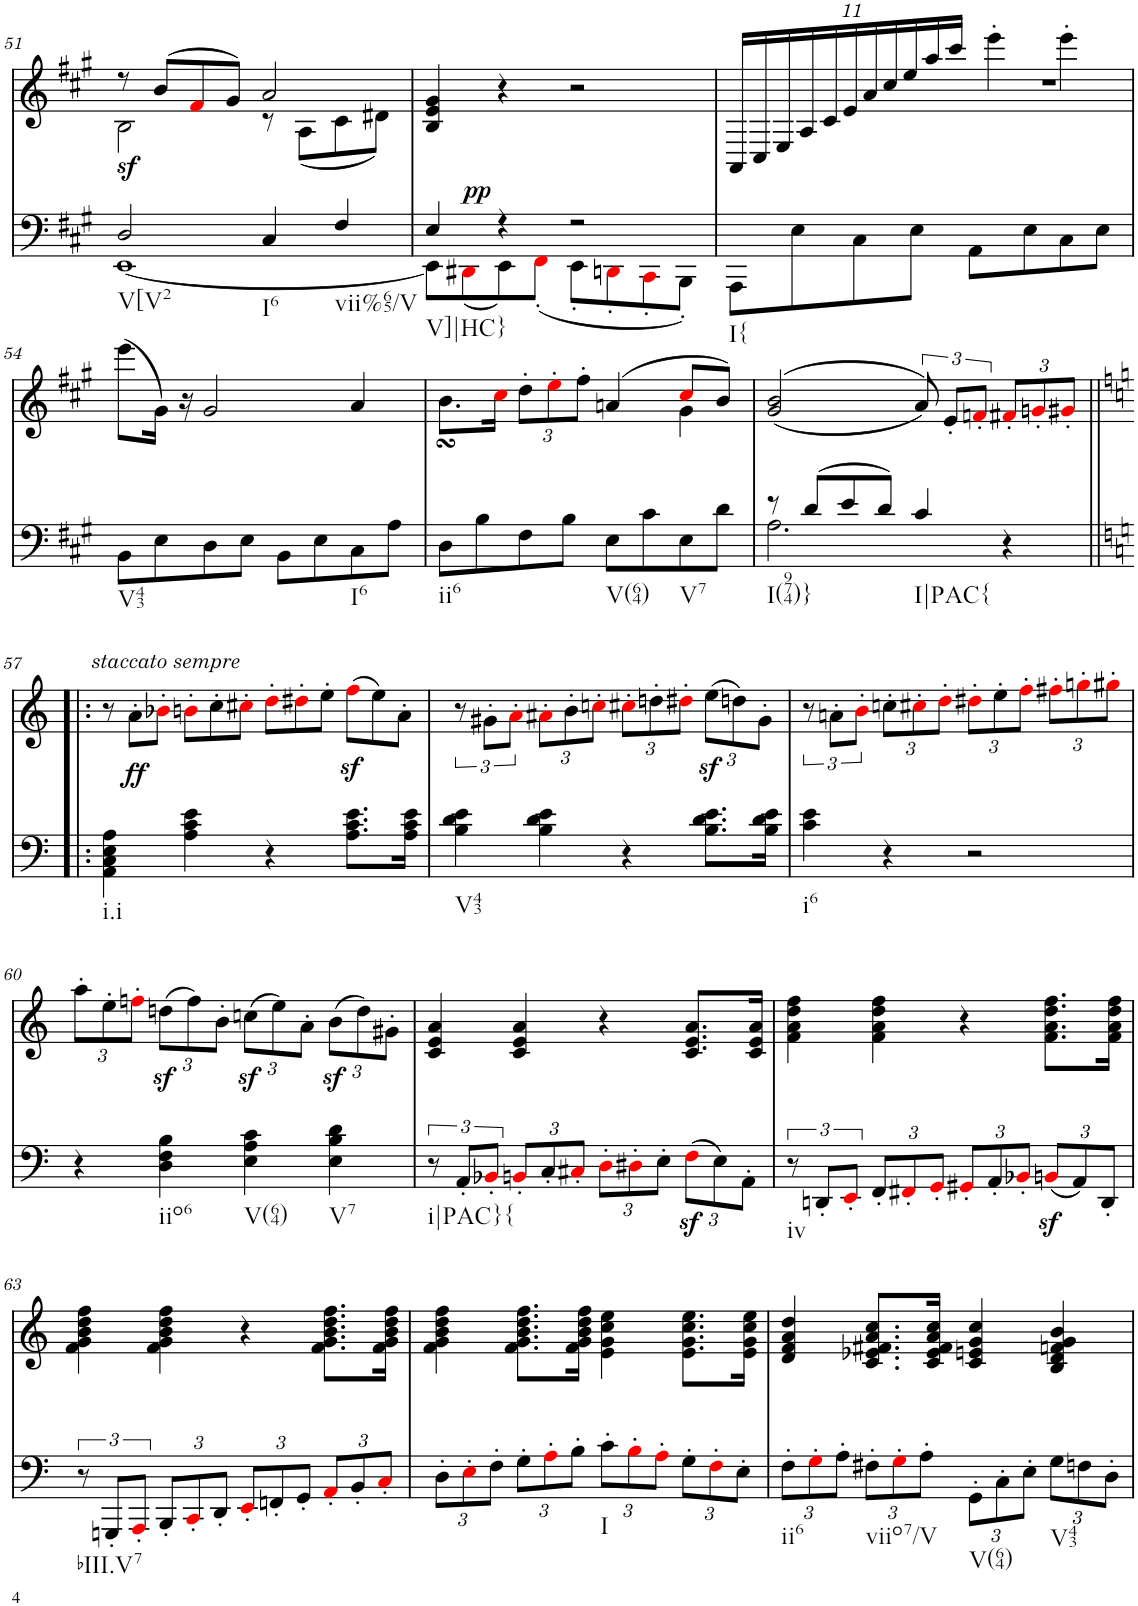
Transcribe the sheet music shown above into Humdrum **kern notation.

**kern	**dynam	**kern	**dynam
*part2	*part2	*part1	*part1
*staff2	*staff2	*staff1	*staff1
*I"piano	*	*I"piano	*
*I'Pno	*	*I'Pno	*
!!LO:PB:g=z
*clefF4	*	*clefG2	*
*k[f#c#g#]	*	*k[f#c#g#]	*
*A:	*	*A:	*
*M4/4	*	*M4/4	*
=51	=51	=51	=51
*^	*	*^	*
!	!	!LO:DY:a	!	!	!
2D/	[1EE	sf	8r	2B\	.
.	.	.	(8b/L	.	.
.	.	.	8f#i/	.	.
.	.	.	8g#/J)	.	.
4C#/	.	.	2a/	8r	.
.	.	.	.	(8A\L	.
4F#/	.	.	.	8c#\	.
.	.	.	.	8d#X\J)	.
*	*	*	*v	*v	*
=52	=52	=52	=52	=52
4E/	8EE\L]	.	4B/ 4e/ 4g#/	.
!	!	!LO:DY:a	!	!
.	(8DD#Xi\	pp	.	.
4r	8EE\)	.	4r	.
.	(<8FF#'i\J	.	.	.
2r	8EE'\L	.	2r	.
.	8DDn'i\	.	.	.
.	8CC#'i\	.	.	.
.	8BBB'\J)	.	.	.
*v	*v	*	*	*
=53	=53	=53	=53
*	*	*Xbrackettup	*
8AAA\L	.	22AA/LL	.
.	.	22C#/	.
.	.	4224ryy	.
.	.	22E/	.
8E\	.	.	.
.	.	22A/	.
.	.	22c#/	.
.	.	22e/	.
8C#\	.	.	.
.	.	22a/	.
.	.	22cc#/	.
.	.	22ee/	.
8E\J	.	.	.
.	.	22aa/	.
.	.	22ccc#/JJ	.
8AA\L	.	.	.
.	.	2r	.
8E\	.	.	.
8C#\	.	.	.
8E\J	.	.	.
10560%5281ryy	.	.	.
.	.	4eee'\	.
.	.	[7040%1759eee\	.
!!LO:LB:g=z
=54	=54	=54	=54
8BB\L	.	(8eee\L	.
8E\	.	2r	.
8D\	.	.	.
8E\J	.	.	.
8BB\L	.	.	.
8E\	.	7040eee'\]	.
.	.	16g#\Jk)	.
.	.	16r	.
8C#\	.	.	.
.	.	2g#/	.
8A\J	.	.	.
7040%3521ryy	.	.	.
.	.	4a/	.
=55	=55	=55	=55
*	*	*^	*
8D\L	.	2ryy	8.bsSSS\L	.
8B\	.	.	.	.
.	.	.	16cc#i\Jk	.
8F#\	.	.	12dd'>\L	.
.	.	.	12ee'>i\	.
8B\J	.	.	.	.
.	.	.	12ff#'>\J	.
8E\L	.	(4an/	4ryy	.
8c#\	.	.	.	.
8E\	.	8cc#i/L	4g#\	.
8d\J	.	8b/J)	.	.
*	*	*v	*v	*
=56	=56	=56	=56
*^	*	*	*
8r	2.A\	.	((>2g#/ 2b/	.
(8d/L	.	.	.	.
8e/	.	.	.	.
8d/J)	.	.	.	.
*	*	*	*brackettup	*
4c#/	.	.	12a/))	.
.	.	.	12e'/L	.
.	.	.	12fn'i/J	.
*	*	*	*Xbrackettup	*
4r	4ryy	.	12f#X'i/L	.
.	.	.	12gn'i/	.
.	.	.	12g#X'i/J	.
*v	*v	*	*	*
!!LO:LB:g=z
=57!|:	=57!|:	=57!|:	=57!|:
*k[]	*	*k[]	*
*a:	*	*a:	*
*	*	*brackettup	*
4AA\ 4C\ 4E\ 4A\	.	12r	.
!	!	!	!LO:DY:b
.	.	12a'\L	ff
!	!	!	!LO:DY:a
.	.	12b-X'i\J	other-dynamics
*	*	*Xbrackettup	*
4A\ 4c\ 4e\	.	12bn'i\L	.
.	.	12cc'\	.
.	.	12cc#X'i\J	.
4r	.	12dd'i\L	.
.	.	12dd#X'i\	.
.	.	12ee'\J	.
8.A\ 8.c\ 8.e\L	.	(12ffz<i\L	.
.	.	12ee\)	.
.	.	12a'\J	.
16A\ 16c\ 16e\Jk	.	.	.
=58	=58	=58	=58
*	*	*brackettup	*
4B\ 4d\ 4e\	.	12r	.
.	.	12g#X'\L	.
.	.	12a'i\J	.
*	*	*Xbrackettup	*
4B\ 4d\ 4e\	.	12a#X'i\L	.
.	.	12b'\	.
.	.	12ccn'i\J	.
4r	.	12cc#X'i\L	.
.	.	12ddn'\	.
.	.	12dd#X'i\J	.
8.B\ 8.d\ 8.e\L	.	(12eez<\L	.
.	.	12ddn\)	.
.	.	12g#'\J	.
16B\ 16d\ 16e\Jk	.	.	.
=59	=59	=59	=59
*	*	*brackettup	*
4c\ 4e\	.	12r	.
.	.	12an'\L	.
.	.	12b'i\J	.
*	*	*Xbrackettup	*
4r	.	12ccn'\L	.
.	.	12cc#X'i\	.
.	.	12dd'i\J	.
2r	.	12dd#X'i\L	.
.	.	12ee'\	.
.	.	12ff'i\J	.
.	.	12ff#X'i\L	.
.	.	12ggn'i\	.
.	.	12gg#X'i\J	.
!!LO:LB:g=z
=60	=60	=60	=60
4r	.	12aa'\L	.
.	.	12ee'\	.
.	.	12ffn'i\J	.
4D\ 4F\ 4B\	.	(12ddnz<\L	.
.	.	12ff\)	.
.	.	12b'\J	.
4E\ 4A\ 4c\	.	(12ccnz<\L	.
.	.	12ee\)	.
.	.	12a'\J	.
4E\ 4B\ 4d\	.	(12bz<\L	.
.	.	12dd\)	.
.	.	12g#X'\J	.
=61	=61	=61	=61
12r	.	4c/ 4e/ 4a/	.
12AA'/L	.	.	.
12BB-X'i/J	.	.	.
*Xbrackettup	*	*	*
12BBn'i/L	.	4c/ 4e/ 4a/	.
12C'/	.	.	.
12C#X'i/J	.	.	.
12D'i\L	.	4r	.
12D#X'i\	.	.	.
12E'\J	.	.	.
(12Fz<i\L	.	8.c/ 8.e/ 8.a/L	.
12E\)	.	.	.
12AA'\J	.	.	.
.	.	16c/ 16e/ 16a/Jk	.
=62	=62	=62	=62
*brackettup	*	*	*
12r	.	4f\ 4a\ 4dd\ 4ff\	.
12DDn'/L	.	.	.
12EE'i/J	.	.	.
*Xbrackettup	*	*	*
12FF'/L	.	4f\ 4a\ 4dd\ 4ff\	.
12FF#X'i/	.	.	.
12GG'i/J	.	.	.
12GG#X'i/L	.	4r	.
12AA'/	.	.	.
12BB-X'i/J	.	.	.
(12BBnz<i/L	.	8.f\ 8.a\ 8.dd\ 8.ff\L	.
12AA/)	.	.	.
12DD'/J	.	.	.
.	.	16f\ 16a\ 16dd\ 16ff\Jk	.
!!LO:LB:g=z
=63	=63	=63	=63
*brackettup	*	*	*
12r	.	4f\ 4g\ 4b\ 4dd\ 4ff\	.
12GGGn'/L	.	.	.
12AAA'i/J	.	.	.
*Xbrackettup	*	*	*
12BBB'/L	.	4f\ 4g\ 4b\ 4dd\ 4ff\	.
12CC'i/	.	.	.
12DD'/J	.	.	.
12EE'i/L	.	4r	.
12FFn'/	.	.	.
12GG'/J	.	.	.
12AA'i/L	.	8.f\ 8.g\ 8.b\ 8.dd\ 8.ff\L	.
12BB'/	.	.	.
12C'i/J	.	.	.
.	.	16f\ 16g\ 16b\ 16dd\ 16ff\Jk	.
=64	=64	=64	=64
12D'\L	.	4f\ 4g\ 4b\ 4dd\ 4ff\	.
12E'i\	.	.	.
12F'\J	.	.	.
12G'\L	.	8.f\ 8.g\ 8.b\ 8.dd\ 8.ff\L	.
12A'i\	.	.	.
12B'\J	.	.	.
.	.	16f\ 16g\ 16b\ 16dd\ 16ff\Jk	.
12c'\L	.	4e\ 4g\ 4cc\ 4ee\	.
12B'i\	.	.	.
12A'i\J	.	.	.
12G'\L	.	8.e\ 8.g\ 8.cc\ 8.ee\L	.
12F'i\	.	.	.
12E'\J	.	.	.
.	.	16e\ 16g\ 16cc\ 16ee\Jk	.
=65	=65	=65	=65
12F'\L	.	4d/ 4f/ 4a/ 4dd/	.
12G'i\	.	.	.
12A'\J	.	.	.
12F#X'\L	.	8.c/ 8.e-X/ 8.f#X/ 8.a/ 8.cc/L	.
12G'i\	.	.	.
12A'\J	.	.	.
.	.	16c/ 16e-/ 16f#/ 16a/ 16cc/Jk	.
12GG'\L	.	4c/ 4en/ 4g/ 4cc/	.
12C'\	.	.	.
12E'\J	.	.	.
12G\L	.	4B/ 4d/ 4fn/ 4g/ 4b/	.
12Fn\	.	.	.
12D'\J	.	.	.
=	=	=	=
*-	*-	*-	*-
